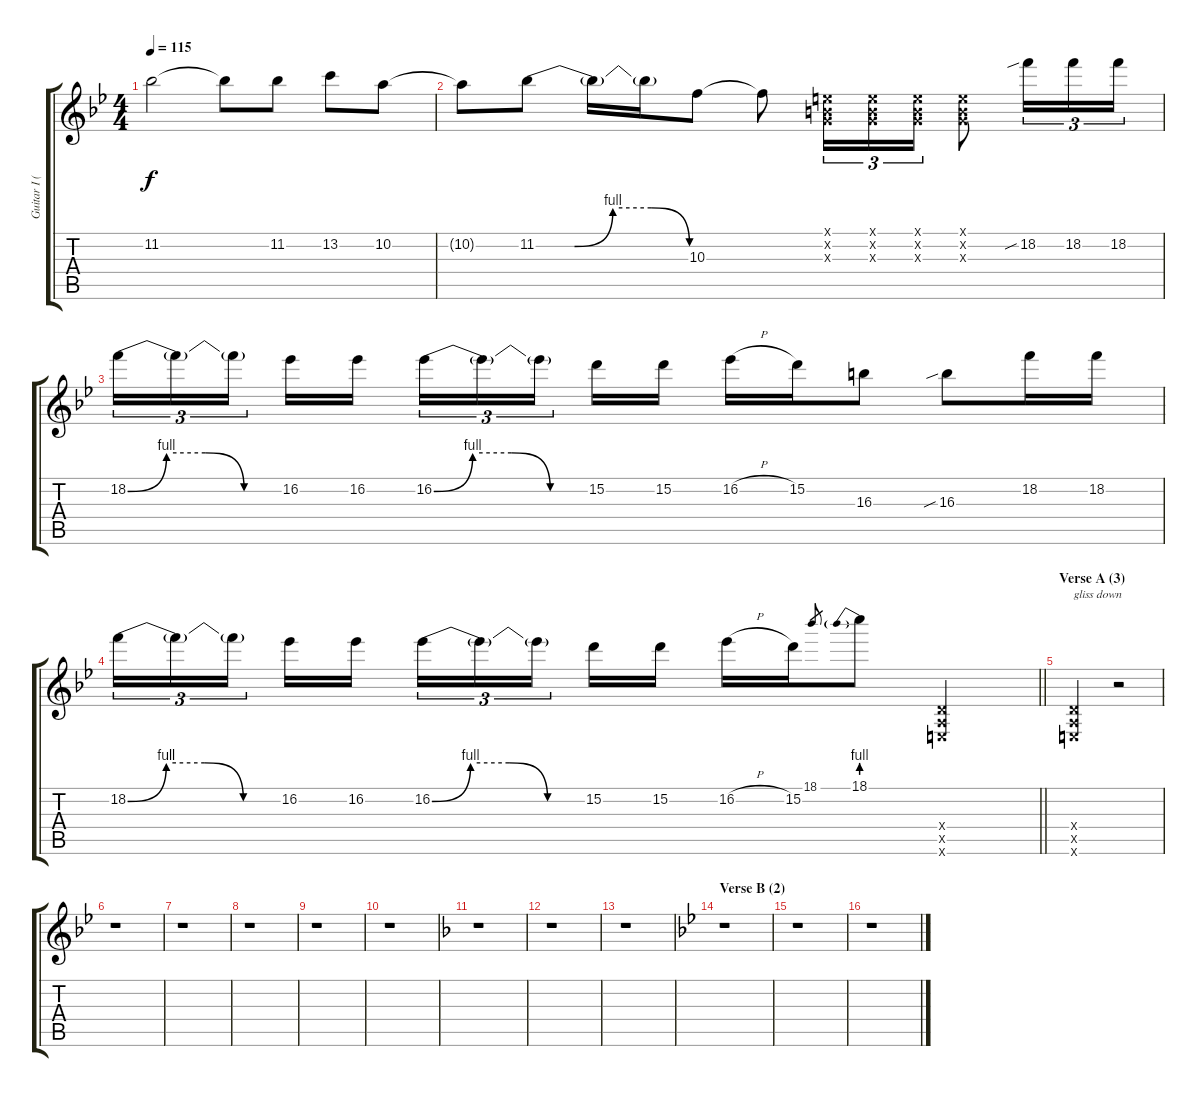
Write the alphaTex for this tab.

\track ("Guitar I (Aiji)" "Guitar I (") {instrument distortionguitar}
\staff {score tabs}
\tuning (E4 B3 G3 D3 A2 E2) {hide}
\ts (4 4)
\tempo 115
\clef g2
\ks bb
11.2.2{dy f} 11.2{t}.8 11.2.8 13.2.8 10.2.8 |
10.2{t}.8 11.2{be (custom 0 0 15 0 30 4 45 4 60 0)}.8 11.2{t}.16 11.2{t}.16 10.3.8 10.3{t}.8 (0.1{x} 0.2{x} 0.3{x}).16{tu (3 2)} (0.1{x} 0.2{x} 0.3{x}).16{tu (3 2)} (0.1{x} 0.2{x} 0.3{x}).16{tu (3 2)} (0.1{x} 0.2{x} 0.3{x}).8 18.2{sib}.16{tu (3 2)} 18.2.16{tu (3 2)} 18.2.16{tu (3 2)} |
18.2{be (custom 0 0 15 4 30 4 45 0 60 0)}.16{tu (3 2)} 18.2{t}.16{tu (3 2)} 18.2{t}.16{tu (3 2)} 16.2.16 16.2.16 16.2{be (custom 0 0 15 4 30 4 45 0 60 0)}.16{tu (3 2)} 16.2{t}.16{tu (3 2)} 16.2{t}.16{tu (3 2)} 15.2.16 15.2.16 16.2{h}.16 15.2.16 16.3.8 16.3{sib}.8 18.2.16 18.2.16 |
\barLineRight lightlight
18.2{be (custom 0 0 15 4 30 4 45 0 60 0)}.16{tu (3 2)} 18.2{t}.16{tu (3 2)} 18.2{t}.16{tu (3 2)} 16.2.16 16.2.16 16.2{be (custom 0 0 15 4 30 4 45 0 60 0)}.16{tu (3 2)} 16.2{t}.16{tu (3 2)} 16.2{t}.16{tu (3 2)} 15.2.16 15.2.16 16.2{h}.16 15.2.16 18.1.8{gr} 18.1{be (prebend 0 4 60 4)}.8 (0.4{x} 0.5{x} 0.6{x}).4 |
\section ("" "Verse A (3)")
(0.4{x} 0.5{x} 0.6{x}).2{txt "gliss down"} r.2 |
r.1 |
r.1 |
r.1 |
r.1 |
r.1 |
\ks f
r.1 |
r.1 |
r.1 |
\section ("" "Verse B (2)")
\ks bb
r.1 |
r.1 |
r.1
